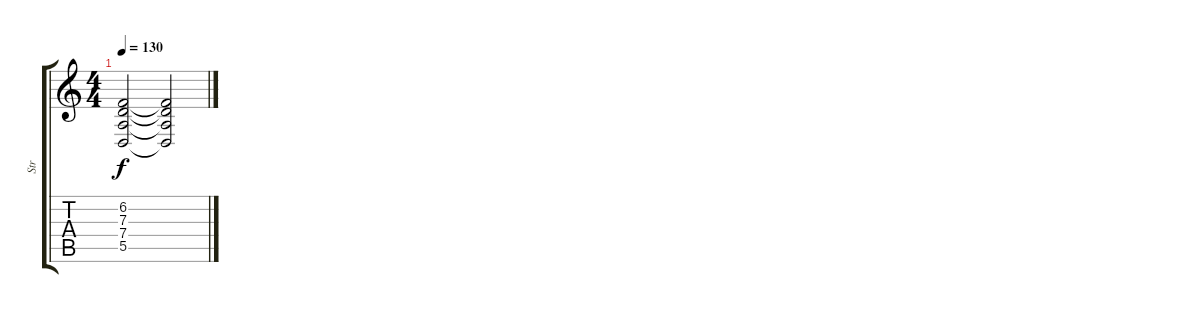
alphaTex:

\track ("Str" "Str") {instrument stringensemble1}
\staff {score tabs}
\tuning (E4 B3 G3 D3 A2 E2) {hide}
\ts (4 4)
\tempo 130
\clef g2
\ks c
(6.2{t} 7.3{t} 7.4{t} 5.5{t}).2{dy f} (6.2{t} 7.3{t} 7.4{t} 5.5{t}).2
